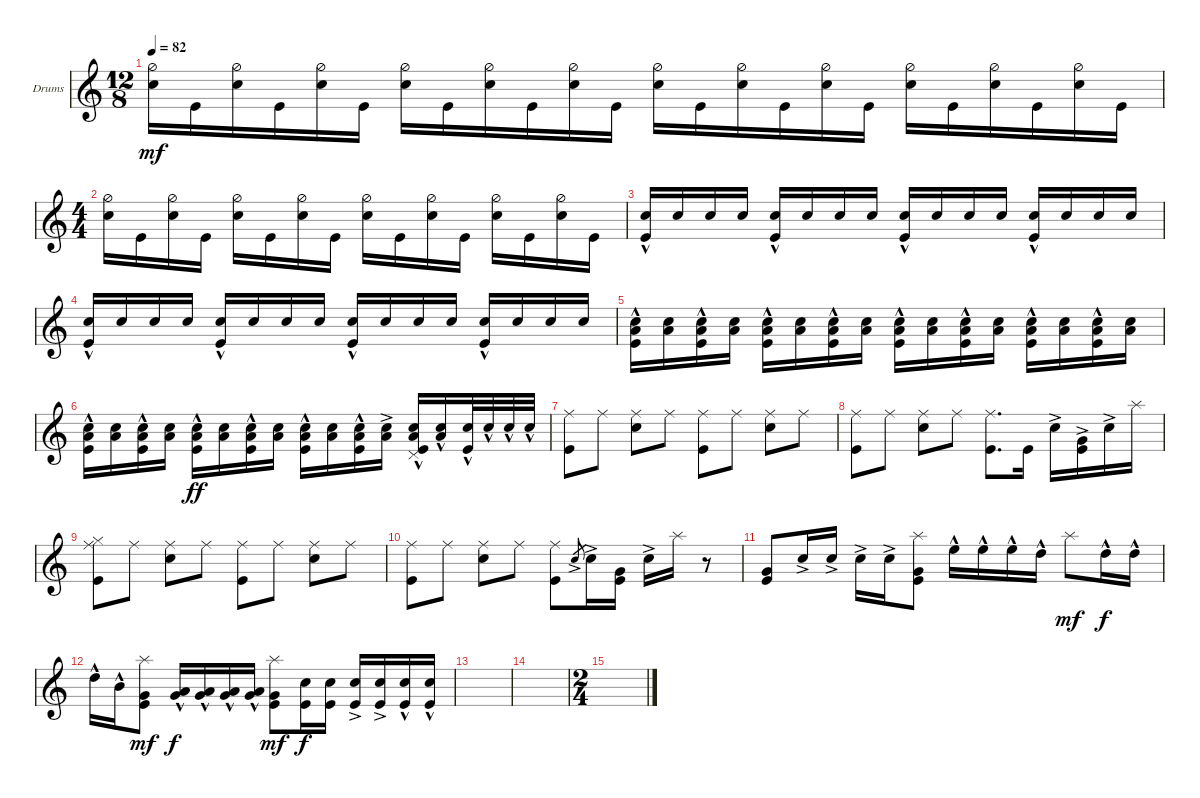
\defaultSystemsLayout 4
\bracketExtendMode groupsimilarinstruments
\firstSystemTrackNameOrientation horizontal
\otherSystemsTrackNameOrientation horizontal
\track ("Drumkit - Dom" "Drums") {instrument percussion}
\staff {score}
\articulation defaults
\ts (12 8)
\tempo 82
\clef g2
\ks c
("Snare (hit) 2" "Hi-Hat (half)").16{dy mf} "Kick (hit)".16 ("Snare (hit) 2" "Hi-Hat (half)").16 "Kick (hit)".16 ("Snare (hit) 2" "Hi-Hat (half)").16 "Kick (hit)".16 ("Snare (hit) 2" "Hi-Hat (half)").16 "Kick (hit)".16 ("Snare (hit) 2" "Hi-Hat (half)").16 "Kick (hit)".16 ("Snare (hit) 2" "Hi-Hat (half)").16 "Kick (hit)".16 ("Snare (hit) 2" "Hi-Hat (half)").16 "Kick (hit)".16 ("Snare (hit) 2" "Hi-Hat (half)").16 "Kick (hit)".16 ("Snare (hit) 2" "Hi-Hat (half)").16 "Kick (hit)".16 ("Snare (hit) 2" "Hi-Hat (half)").16 "Kick (hit)".16 ("Snare (hit) 2" "Hi-Hat (half)").16 "Kick (hit)".16 ("Snare (hit) 2" "Hi-Hat (half)").16 "Kick (hit)".16 |
\ts (4 4)
("Snare (hit) 2" "Hi-Hat (half)").16 "Kick (hit)".16 ("Snare (hit) 2" "Hi-Hat (half)").16 "Kick (hit)".16 ("Snare (hit) 2" "Hi-Hat (half)").16 "Kick (hit)".16 ("Snare (hit) 2" "Hi-Hat (half)").16 "Kick (hit)".16 ("Snare (hit) 2" "Hi-Hat (half)").16 "Kick (hit)".16 ("Snare (hit) 2" "Hi-Hat (half)").16 "Kick (hit)".16 ("Snare (hit) 2" "Hi-Hat (half)").16 "Kick (hit)".16 ("Snare (hit) 2" "Hi-Hat (half)").16 "Kick (hit)".16 |
("Snare (hit) 2"{hac} "Kick (hit)").16 "Snare (hit) 2".16 "Snare (hit) 2".16 "Snare (hit) 2".16 ("Snare (hit) 2"{hac} "Kick (hit)").16 "Snare (hit) 2".16 "Snare (hit) 2".16 "Snare (hit) 2".16 ("Snare (hit) 2"{hac} "Kick (hit)").16 "Snare (hit) 2".16 "Snare (hit) 2".16 "Snare (hit) 2".16 ("Snare (hit) 2"{hac} "Kick (hit)").16 "Snare (hit) 2".16 "Snare (hit) 2".16 "Snare (hit) 2".16 |
("Snare (hit) 2"{hac} "Kick (hit)").16 "Snare (hit) 2".16 "Snare (hit) 2".16 "Snare (hit) 2".16 ("Snare (hit) 2"{hac} "Kick (hit)").16 "Snare (hit) 2".16 "Snare (hit) 2".16 "Snare (hit) 2".16 ("Snare (hit) 2"{hac} "Kick (hit)").16 "Snare (hit) 2".16 "Snare (hit) 2".16 "Snare (hit) 2".16 ("Snare (hit) 2"{hac} "Kick (hit)").16 "Snare (hit) 2".16 "Snare (hit) 2".16 "Snare (hit) 2".16 |
("Snare (hit) 2"{hac} "Kick (hit)" "Low Tom (hit)").16 ("Snare (hit) 2" "Low Tom (hit)").16 ("Snare (hit) 2"{hac} "Kick (hit)" "Low Tom (hit)").16 ("Snare (hit) 2" "Low Tom (hit)").16 ("Snare (hit) 2"{hac} "Kick (hit)" "Low Tom (hit)").16 ("Snare (hit) 2" "Low Tom (hit)").16 ("Snare (hit) 2"{hac} "Kick (hit)" "Low Tom (hit)").16 ("Snare (hit) 2" "Low Tom (hit)").16 ("Snare (hit) 2"{hac} "Kick (hit)" "Low Tom (hit)").16 ("Snare (hit) 2" "Low Tom (hit)").16 ("Snare (hit) 2"{hac} "Kick (hit)" "Low Tom (hit)").16 ("Snare (hit) 2" "Low Tom (hit)").16 ("Snare (hit) 2"{hac} "Kick (hit)" "Low Tom (hit)").16 ("Snare (hit) 2" "Low Tom (hit)").16 ("Snare (hit) 2"{hac} "Kick (hit)" "Low Tom (hit)").16 ("Snare (hit) 2" "Low Tom (hit)").16 |
("Snare (hit) 2"{hac} "Kick (hit)" "Low Tom (hit)").16 ("Snare (hit) 2" "Low Tom (hit)").16 ("Snare (hit) 2"{hac} "Kick (hit)" "Low Tom (hit)").16 ("Snare (hit) 2" "Low Tom (hit)").16 ("Snare (hit) 2"{hac} "Kick (hit)" "Low Tom (hit)").16{dy ff} ("Snare (hit) 2" "Low Tom (hit)").16 ("Snare (hit) 2"{hac} "Kick (hit)" "Low Tom (hit)").16 ("Snare (hit) 2" "Low Tom (hit)").16 ("Snare (hit) 2"{hac} "Kick (hit)" "Low Tom (hit)").16 ("Snare (hit) 2" "Low Tom (hit)").16 ("Snare (hit) 2"{hac} "Kick (hit)" "Low Tom (hit)").16 ("Snare (hit) 2"{ac} "Low Tom (hit)").16 ("Snare (hit) 2"{hac} "Kick (hit)" "Low Tom (hit)" "Pedal Hi-Hat (hit)").16 ("Snare (hit) 2"{hac} "Low Tom (hit)"{hac}).16 ("Snare (hit) 2"{hac} "Kick (hit)"{hac}).32 "Snare (hit) 2"{hac}.32 "Snare (hit) 2"{hac}.32 "Snare (hit) 2"{hac}.32 |
("Ride (middle)" "Kick (hit)").8 "Ride (middle)".8 ("Ride (middle)" "Snare (hit) 2").8 "Ride (middle)".8 ("Ride (middle)" "Kick (hit)").8 "Ride (middle)".8 ("Ride (middle)" "Snare (hit) 2").8 "Ride (middle)".8 |
("Ride (middle)" "Kick (hit)").8 "Ride (middle)".8 ("Ride (middle)" "Snare (hit) 2").8 "Ride (middle)".8 ("Ride (middle)" "Kick (hit)").8{d} "Kick (hit)".16 "Snare (hit) 2"{ac}.16 ("Kick (hit)"{ac} "Very Low Tom (hit)"{ac}).16 "Snare (hit) 2"{ac}.16 "Splash (hit)".16 |
("Ride (middle)" "Kick (hit)" "Hi-Hat (closed)").8 "Ride (middle)".8 ("Ride (middle)" "Snare (hit) 2").8 "Ride (middle)".8 ("Ride (middle)" "Kick (hit)").8 "Ride (middle)".8 ("Ride (middle)" "Snare (hit) 2").8 "Ride (middle)".8 |
("Ride (middle)" "Kick (hit)").8 "Ride (middle)".8 ("Ride (middle)" "Snare (hit) 2").8 "Ride (middle)".8 ("Ride (middle)" "Kick (hit)").8 "Snare (hit) 2"{ac}.8{gr} "Snare (hit) 2"{ac}.16 ("Kick (hit)" "Very Low Tom (hit)").16 "Snare (hit) 2"{ac}.16 "Splash (hit)".16 r.8 |
("Kick (hit)" "Very Low Tom (hit)").8 "Snare (hit) 2"{ac}.16 "Snare (hit) 2"{ac}.16 "Snare (hit) 2"{ac}.16 "Snare (hit) 2"{ac}.16 ("Kick (hit)" "Very Low Tom (hit)" "Splash (hit)").8 "High Floor Tom (hit)"{hac}.16 "High Floor Tom (hit)"{hac}.16 "High Floor Tom (hit)"{hac}.16 "High Tom (hit)"{hac}.16 "Splash (hit)".8{dy mf} "High Tom (hit)"{hac}.16{dy f} "High Tom (hit)"{hac}.16 |
"High Tom (hit)"{hac}.16 "Mid Tom (hit)"{hac}.16 ("Splash (hit)" "Kick (hit)" "Very Low Tom (hit)").8{dy mf} ("Low Tom (hit)"{hac} "Very Low Tom (hit)"{hac}).16{dy f} ("Low Tom (hit)"{hac} "Very Low Tom (hit)"{hac}).16 ("Low Tom (hit)"{hac} "Very Low Tom (hit)"{hac}).16 ("Low Tom (hit)"{hac} "Very Low Tom (hit)"{hac}).16 ("Splash (hit)" "Very Low Tom (hit)" "Kick (hit)").8{dy mf} ("Snare (hit) 2" "Kick (hit)").16{dy f} ("Snare (hit) 2" "Kick (hit)").16 ("Snare (hit) 2"{ac} "Kick (hit)").16 ("Snare (hit) 2"{ac} "Kick (hit)").16 ("Snare (hit) 2"{hac} "Kick (hit)").16 ("Snare (hit) 2"{hac} "Kick (hit)").16 |
|
|
\ts (2 4)
